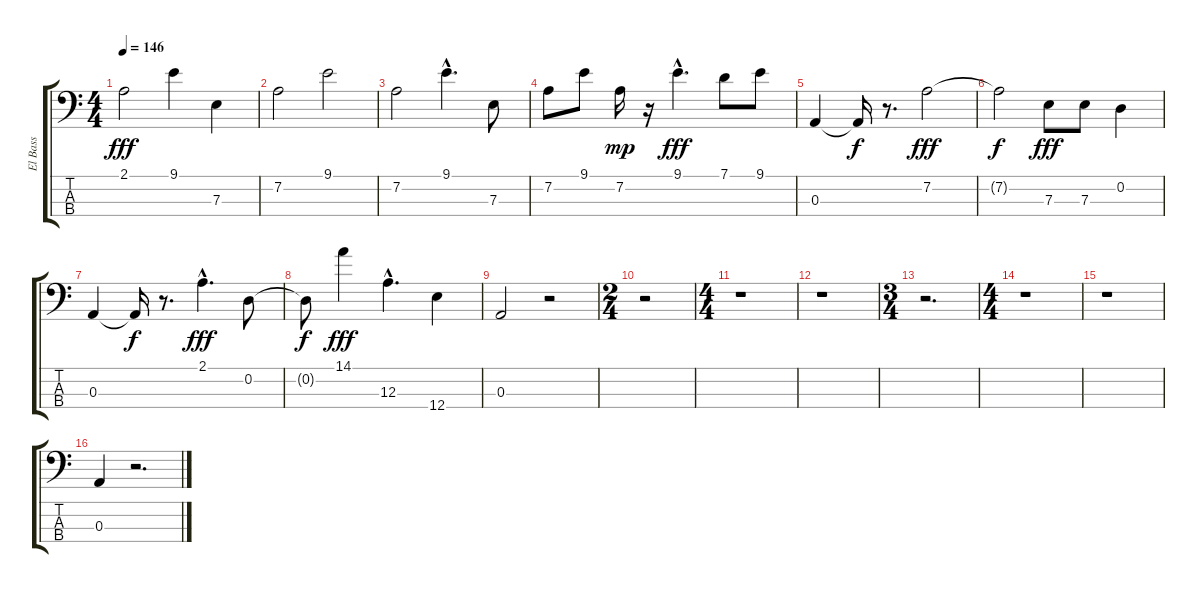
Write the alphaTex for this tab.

\track ("El Bass" "El Bass") {instrument electricbasspick}
\staff {score tabs}
\tuning (G2 D2 A1 E1) {hide}
\ts (4 4)
\tempo 146
\clef f4
\ks c
2.1.2{dy fff} 9.1.4 7.3.4 |
7.2.2 9.1.2 |
7.2.2 9.1{hac}.4{d} 7.3.8 |
7.2.8 9.1.8 7.2.16{dy mp} r.16 9.1{hac}.4{d dy fff} 7.1.8 9.1.8 |
0.3.4 0.3{t}.16{dy f} r.8{d} 7.2.2{dy fff} |
7.2{t}.2{dy f} 7.3.8{dy fff} 7.3.8 0.2.4 |
0.3.4 0.3{t}.16{dy f} r.8{d} 2.1{hac}.4{d dy fff} 0.2.8 |
0.2{t}.8{dy f} 14.1.4{dy fff} 12.3{hac}.4{d} 12.4.4 |
0.3.2 r.2 |
\ts (2 4)
r.2 |
\ts (4 4)
r.1 |
r.1 |
\ts (3 4)
r.2{d} |
\ts (4 4)
r.1 |
r.1 |
0.3.4 r.2{d}
